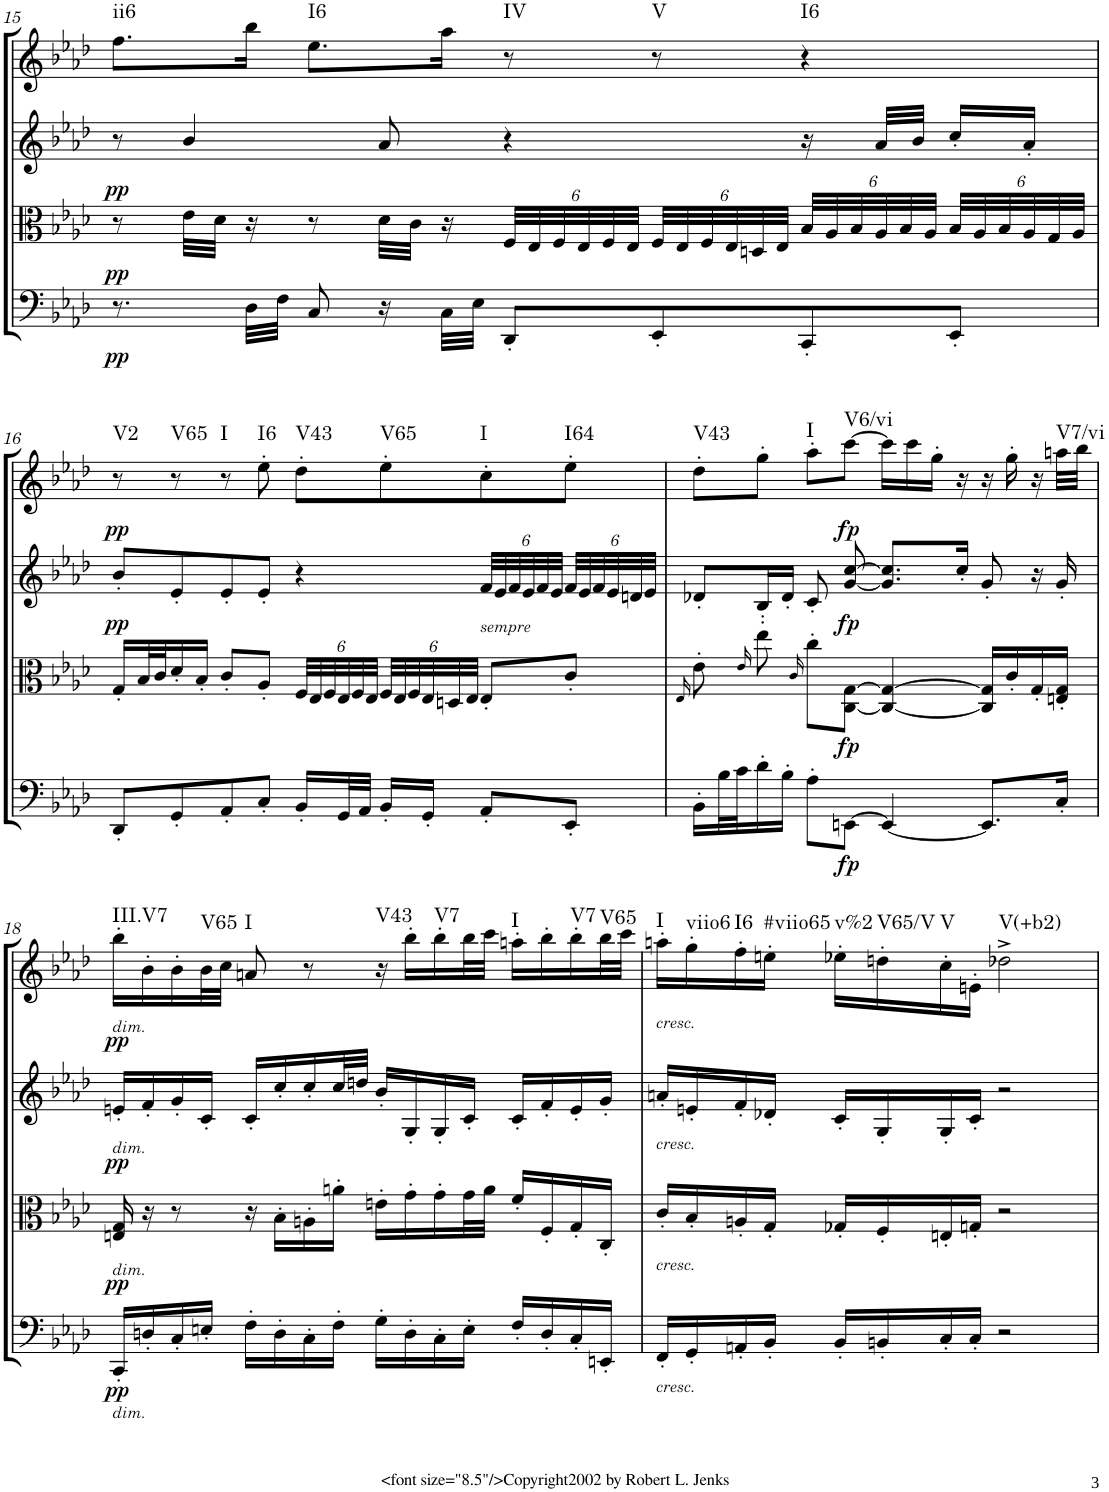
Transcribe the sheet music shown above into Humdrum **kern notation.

**kern	**dynam	**kern	**dynam	**kern	**dynam	**kern	**dynam	**harte
*part4	*part4	*part3	*part3	*part2	*part2	*part1	*part1	*part1
*staff4	*staff4	*staff3	*staff3	*staff2	*staff2	*staff1	*staff1	*
*I"Cello	*	*I"Viola	*	*I"2nd Violin	*	*I"1st Violin	*	*
*	*	*I'Vla	*	*I'Vln	*	*I'Vln	*	*
!!LO:PB:g=z
*clefC4	*	*clefC3	*	*clefG2	*	*clefG2	*	*
*k[b-e-a-d-]	*	*k[b-e-a-d-]	*	*k[b-e-a-d-]	*	*k[b-e-a-d-]	*	*
*A-:	*	*A-:	*	*A-:	*	*A-:	*	*
*M4/4	*	*M4/4	*	*M4/4	*	*M4/4	*	*
*met(c)	*	*met(c)	*	*met(c)	*	*met(c)	*	*
=15	=15	=15	=15	=15	=15	=15	=15	=15
!	!LO:DY:b	!	!LO:DY:b	!	!LO:DY:b	!	!	!LO:H:kt=ii6
8.r	pp	8r	pp	8r	pp	8.ff\L	.	N
.	.	32e-\LLL	.	4b-/	.	.	.	.
.	.	32d-\JJJ	.	.	.	.	.	.
32D-\LLL	.	16r	.	.	.	16bb-\Jk	.	.
32F\JJJ	.	.	.	.	.	.	.	.
!	!	!	!	!	!	!	!	!LO:H:kt=I6
8C/	.	8r	.	.	.	8.ee-\L	.	N
16r	.	32d-\LLL	.	8a-/	.	.	.	.
.	.	32c\JJJ	.	.	.	.	.	.
32C\LLL	.	16r	.	.	.	16aa-\Jk	.	.
32E-\JJJ	.	.	.	.	.	.	.	.
*	*	*Xbrackettup	*	*	*	*	*	*
!	!	!	!	!	!	!	!	!LO:H:kt=IV
8DD-'/L	.	48F/LLL	.	4r	.	8r	.	N
.	.	48E-/	.	.	.	.	.	.
.	.	48F/	.	.	.	.	.	.
.	.	48E-/	.	.	.	.	.	.
.	.	48F/	.	.	.	.	.	.
.	.	48E-/JJJ	.	.	.	.	.	.
!	!	!	!	!	!	!	!	!LO:H:kt=V
8EE-'/	.	48F/LLL	.	.	.	8r	.	N
.	.	48E-/	.	.	.	.	.	.
.	.	48F/	.	.	.	.	.	.
.	.	48E-/	.	.	.	.	.	.
.	.	48Dn/	.	.	.	.	.	.
.	.	48E-/JJJ	.	.	.	.	.	.
!	!	!	!	!	!	!	!	!LO:H:kt=I6
8CC'/	.	48B-/LLL	.	16r	.	4r	.	N
.	.	48A-/	.	.	.	.	.	.
.	.	48B-/	.	.	.	.	.	.
.	.	48A-/	.	32a-/LLL	.	.	.	.
.	.	48B-/	.	.	.	.	.	.
.	.	.	.	32b-/JJJ	.	.	.	.
.	.	48A-/JJJ	.	.	.	.	.	.
8EE-'/J	.	48B-/LLL	.	16cc'/LL	.	.	.	.
.	.	48A-/	.	.	.	.	.	.
.	.	48B-/	.	.	.	.	.	.
.	.	48A-/	.	16a-'/JJ	.	.	.	.
.	.	48G/	.	.	.	.	.	.
.	.	48A-/JJJ	.	.	.	.	.	.
!!LO:LB:g=z
=16	=16	=16	=16	=16	=16	=16	=16	=16
!	!	!	!	!	!LO:DY:b	!	!LO:DY:b	!LO:H:kt=V2
8DD-'/L	.	16G'/LL	.	8b-'/L	pp	8r	pp	N
.	.	32B-/L	.	.	.	.	.	.
.	.	32c/J	.	.	.	.	.	.
!	!	!	!	!	!	!	!	!LO:H:kt=V65
8GG'/	.	16d-'/	.	8e-'/	.	8r	.	N
.	.	16B-'/JJ	.	.	.	.	.	.
!	!	!	!	!	!	!	!	!LO:H:kt=I
8AA-'/	.	8c'/L	.	8e-'/	.	8r	.	N
!	!	!	!	!	!	!	!	!LO:H:kt=I6
8C'/J	.	8A-'/J	.	8e-'/J	.	8ee-'\	.	N
!	!	!	!	!	!	!	!	!LO:H:kt=V43
16BB-'/LL	.	48F/LLL	.	4r	.	8dd-'\L	.	N
.	.	48E-/	.	.	.	.	.	.
.	.	48F/	.	.	.	.	.	.
32GG/L	.	48E-/	.	.	.	.	.	.
.	.	48F/	.	.	.	.	.	.
32AA-/JJJ	.	.	.	.	.	.	.	.
.	.	48E-/JJJ	.	.	.	.	.	.
!	!	!	!	!	!	!	!	!LO:H:kt=V65
16BB-'/LL	.	48F/LLL	.	.	.	8ee-'\	.	N
.	.	48E-/	.	.	.	.	.	.
.	.	48F/	.	.	.	.	.	.
16GG'/JJ	.	48E-/	.	.	.	.	.	.
.	.	48Dn/	.	.	.	.	.	.
.	.	48E-/JJJ	.	.	.	.	.	.
*	*	*	*	*Xbrackettup	*	*	*	*
!	!	!	!	!LO:TX:b:i:t=sempre	!	!	!	!LO:H:kt=I
8AA-'/L	.	8E-'/L	.	48f/LLL	.	8cc'\	.	N
.	.	.	.	48e-/	.	.	.	.
.	.	.	.	48f/	.	.	.	.
.	.	.	.	48e-/	.	.	.	.
.	.	.	.	48f/	.	.	.	.
.	.	.	.	48e-/JJJ	.	.	.	.
!	!	!	!	!	!	!	!	!LO:H:kt=I64
8EE-'/J	.	8c'/J	.	48f/LLL	.	8ee-'\J	.	N
.	.	.	.	48e-/	.	.	.	.
.	.	.	.	48f/	.	.	.	.
.	.	.	.	48e-/	.	.	.	.
.	.	.	.	48dn/	.	.	.	.
.	.	.	.	48e-/JJJ	.	.	.	.
=17	=17	=17	=17	=17	=17	=17	=17	=17
.	.	16qE-/	.	.	.	.	.	.
!	!	!	!	!	!	!	!	!LO:H:kt=V43
16BB-'\LL	.	8e-'\	.	8d-X'/L	.	8dd-'\L	.	N
32B-\L	.	.	.	.	.	.	.	.
32c\J	.	.	.	.	.	.	.	.
.	.	16qe-/	.	.	.	.	.	.
16d-'\	.	8ee-\	.	16B-''/L	.	8gg'\J	.	.
16B-'\JJ	.	.	.	16d-'/JJ	.	.	.	.
.	.	16qc/	.	.	.	.	.	.
!	!	!	!	!	!	!	!	!LO:H:kt=I
8A-'\L	.	8cc'\L	.	8c'/	.	8aa-'\L	.	N
!	!LO:DY:b	!	!	!	!	!	!	!
!	!LO:DY:n=1:a	!	!	!	!LO:DY:b	!	!LO:DY:b	!LO:H:kt=V6/vi
[8EEn\J	fp fp	[8C\ [8G\J	.	[8g/ [8cc/	fp	[8ccc\J	fp	N
4EE/_	.	4C/_ 4G/_	.	8.g/] 8.cc/]L	.	16ccc\LL]	.	.
.	.	.	.	.	.	16ccc\	.	.
.	.	.	.	.	.	16gg'\JJ	.	.
.	.	.	.	16cc'/Jk	.	16r	.	.
8.EE/L]	.	16C/] 16G/]LL	.	8g'/	.	16r	.	.
.	.	16c'/	.	.	.	16gg'\	.	.
.	.	16G'/	.	16r	.	16r	.	.
!	!	!	!	!	!	!	!	!LO:H:kt=V7/vi
16C'/Jk	.	16En/' 16G/'JJ	.	16g'/	.	32aan\LLL	.	N
.	.	.	.	.	.	32bb-\JJJ	.	.
!!LO:LB:g=z
=18	=18	=18	=18	=18	=18	=18	=18	=18
!	!	!	!	!	!	!LO:TX:b:i:t=dim.	!	!
!	!	!	!	!LO:TX:b:i:t=dim.	!	!	!	!
!	!	!LO:TX:b:i:t=dim.	!	!	!	!	!	!
!LO:TX:b:i:t=dim.	!	!	!	!	!	!	!	!
!	!LO:DY:b	!	!	!	!	!	!	!
!	!LO:DY:n=1:a	!	!LO:DY:a	!	!LO:DY:a	!	!	!LO:H:kt=III.V7
16CC'/LL	pp pp	16En/ 16G/	pp	16en'/LL	pp	16bb-'\LL	.	N
16Dn'/	.	16r	.	16f'/	.	16b-'\	.	.
16C'/	.	8r	.	16g'/	.	16b-'\	.	.
!	!	!	!	!	!	!	!	!LO:H:kt=V65
16En'/JJ	.	.	.	16c'/JJ	.	32b-\L	.	N
.	.	.	.	.	.	32cc\JJJ	.	.
!	!	!	!	!	!	!	!	!LO:H:kt=I
16F'\LL	.	16r	.	16c'/LL	.	8an/	.	N
16D'\	.	16B-'\LL	.	16cc'/	.	.	.	.
16C'\	.	16An'\	.	16cc'/	.	8r	.	.
16F'\JJ	.	16an'\JJ	.	32cc/L	.	.	.	.
.	.	.	.	32ddn/JJJ	.	.	.	.
!	!	!	!	!	!	!	!	!LO:H:kt=V43
16G'\LL	.	16en'\LL	.	16b-'/LL	.	16r	.	N
16D'\	.	16g'\	.	16G'/	.	16bb-'\LL	.	.
!	!	!	!	!	!	!	!	!LO:H:kt=V7
16C'\	.	16g'\	.	16G'/	.	16bb-'\	.	N
16E'\JJ	.	32g\L	.	16c'/JJ	.	32bb-\L	.	.
.	.	32a\JJJ	.	.	.	32ccc\JJJ	.	.
!	!	!	!	!	!	!	!	!LO:H:kt=I
16F'/LL	.	16f'/LL	.	16c'/LL	.	16aan'\LL	.	N
16D'/	.	16F'/	.	16f'/	.	16bb-'\	.	.
!	!	!	!	!	!	!	!	!LO:H:kt=V7
16C'/	.	16G'/	.	16e'/	.	16bb-'\	.	N
!	!	!	!	!	!	!	!	!LO:H:kt=V65
16EEn'/JJ	.	16C'/JJ	.	16g'/JJ	.	32bb-\L	.	N
.	.	.	.	.	.	32ccc\JJJ	.	.
=19	=19	=19	=19	=19	=19	=19	=19	=19
!	!	!	!	!	!	!LO:TX:b:i:t=cresc.	!	!
!	!	!	!	!LO:TX:b:i:t=cresc.	!	!	!	!
!	!	!LO:TX:b:i:t=cresc.	!	!	!	!	!	!
!LO:TX:b:i:t=cresc.	!	!	!	!	!	!	!	!LO:H:kt=I
16FF'/LL	.	16c'/LL	.	16an'/LL	.	16aan'\LL	.	N
!	!	!	!	!	!	!	!	!LO:H:kt=viio6
16GG'/	.	16B-'/	.	16en'/	.	16gg'\	.	N
!	!	!	!	!	!	!	!	!LO:H:kt=I6
16AAn'/	.	16An'/	.	16f'/	.	16ff'\	.	N
!	!	!	!	!	!	!	!	!LO:H:kt=#viio65
16BB-'/JJ	.	16G'/JJ	.	16d-X'/JJ	.	16een'\JJ	.	N
!	!	!	!	!	!	!	!	!LO:H:kt=v%2
16BB-'/LL	.	16G-X'/LL	.	16c'/LL	.	16ee-X'\LL	.	N
!	!	!	!	!	!	!	!	!LO:H:kt=V65/V
16BBn'/	.	16F'/	.	16G'/	.	16ddn'\	.	N
!	!	!	!	!	!	!	!	!LO:H:kt=V
16C'/	.	16En'/	.	16G'/	.	16cc'\	.	N
16C'/JJ	.	16Gn'/JJ	.	16c'/JJ	.	16en'\JJ	.	.
!	!	!	!	!	!	!	!	!LO:H:kt=V(+b2)
2r	.	2r	.	2r	.	2dd-X^\	.	N
=	=	=	=	=	=	=	=	=
*-	*-	*-	*-	*-	*-	*-	*-	*-
